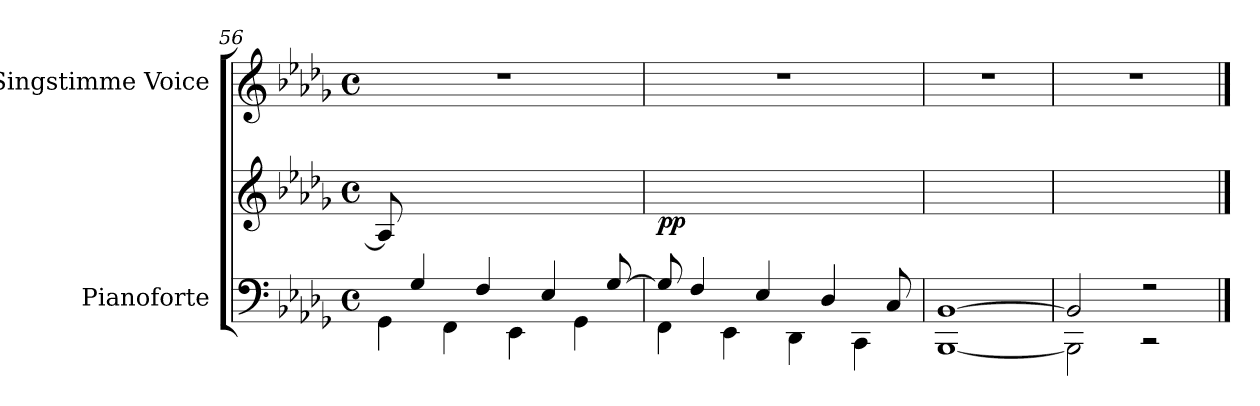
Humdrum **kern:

**kern	**kern	**dynam	**kern
*part2	*part2	*part2	*part1
*staff3	*staff2	*staff2/3	*staff1
*I"Pianoforte	*	*	*I"Singstimme Voice
*I'Pno	*	*	*
*clefF4	*clefG2	*	*clefG2
*k[b-e-a-d-g-]	*k[b-e-a-d-g-]	*	*k[b-e-a-d-g-]
*M4/4	*M4/4	*	*M4/4
*met(c)	*met(c)	*	*met(c)
=56	=56	=56	=56
*^	*	*	*
8ryy	4GG-\	8A-/]	.	1r
4G-/	.	2..ryy	.	.
.	4FF\	.	.	.
4F/	.	.	.	.
.	4EE-\	.	.	.
4E-/	.	.	.	.
.	4GG-\	.	.	.
[8G-/	.	.	.	.
=57	=57	=57	=57	=57
!	!	!	!LO:DY:b	!
8G-/]	4FF\	1ryy	pp	1r
4F/	.	.	.	.
.	4EE-\	.	.	.
4E-/	.	.	.	.
.	4DD-\	.	.	.
4D-/	.	.	.	.
.	4CC\	.	.	.
8C/	.	.	.	.
*v	*v	*	*	*
=58	=58	=58	=58
[<1BBB- [1BB-	1ryy	.	1r
=59	=59	=59	=59
*^	*	*	*
2BB-/]	2BBB-\]	1ryy	.	1r
2r	2r	.	.	.
*v	*v	*	*	*
==	==	==	==
*-	*-	*-	*-
